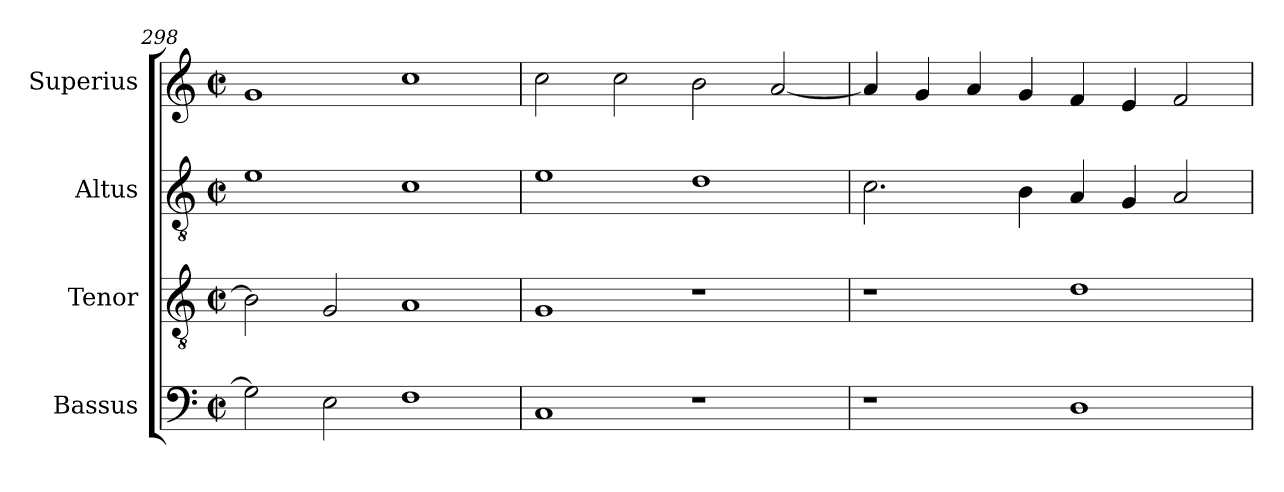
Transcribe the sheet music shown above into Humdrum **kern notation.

**kern	**kern	**kern	**kern
*part4	*part3	*part2	*part1
*staff4	*staff3	*staff2	*staff1
*I"Bassus	*I"Tenor	*I"Altus	*I"Superius
*I'B.	*I'T.	*I'A.	*I'S.
*clefF4	*clefGv2	*clefGv2	*clefG2
*	*ITrd7c12	*ITrd7c12	*
*k[]	*k[]	*k[]	*k[]
*C:	*C:	*C:	*C:
*M2/2	*M2/2	*M2/2	*M2/2
*met(c|)	*met(c|)	*met(c|)	*met(c|)
=298	=298	=298	=298
2Gi\]	2BB-i\]	1Ei	1gi
2Ei\	2GGi/	.	.
1Fi	1AAi	1Ci	1cci
!!LO:PB:g=z
=299	=299	=299	=299
1Ci	1GGi	1Ei	2cci\
.	.	.	2cci\
1r	1r	1Di	2bi\
.	.	.	[<2ai/
=300	=300	=300	=300
1r	1r	2.Ci\	4ai/]
.	.	.	4gi/
.	.	.	4ai/
.	.	4BBi\	4gi/
1Di	1Di	4AAi/	4fi/
.	.	4GGi/	4ei/
.	.	2AAi/	2fi/
=	=	=	=
*-	*-	*-	*-
